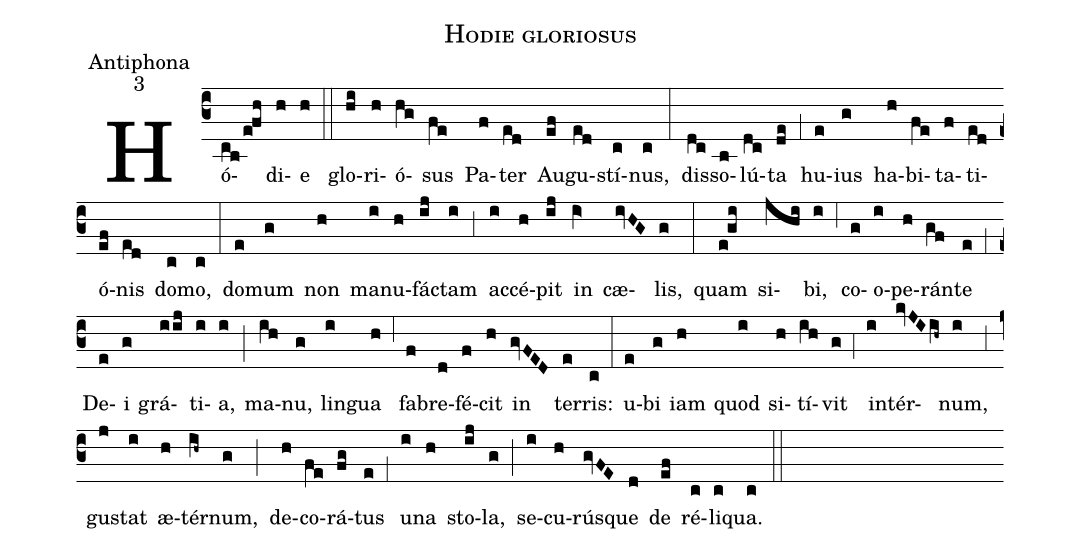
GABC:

name:Hodie gloriosus;
office-part:Antiphona;
mode:3;
%%
(c3) Hó(cb/e!fh)di(h)e(h) (::)
glo(hi)ri(h)ó(hg)sus(fe) Pa(f)ter(ed) Au(ef)gu(ed)stí(c)nus,(c) (:)
dis(dc)so(b)lú(dc)ta(de) (,1) hu(e)ius(g) ha(h)bi(fe)ta(f)ti(ed)ó(ef)nis(ed) do(c)mo,(c) (:)
do(e)mum(g) non(h) ma(i)nu(h)fá(ij)ctam(i) (,3) ac(i)cé(h)pit(ij) in(iV>) cæ(ivHG)lis,(g) (:)
quam(e!gi) si(jhi)bi,(i) (,6) co(g)o(i)pe(h)rán(gf)te(e) (,1) De(e)i(g) grá(iij)ti(i)a,(i) (;) ma(ih)nu,(g) lin(i)gua(h) (,6) fa(f)bre(d)fé(f)cit(h) in(gvFED) ter(e)ris:(c) (:)
u(e)bi(g) iam(h) quod(i) si(h)tí(ih)vit(g) (,4) in(i)tér(kvJIih~)num,(i) (,3) gu(j)stat(i) æ(h)tér(ih~)num,(g) (;) de(h)co(fe)rá(fg)tus(e) (,1) u(i)na(h) sto(ij)la,(g) (;) se(i)cu(h)rú(gvFE)sque(d) de(ef) ré(c)li(c)qua.(c) (::)
